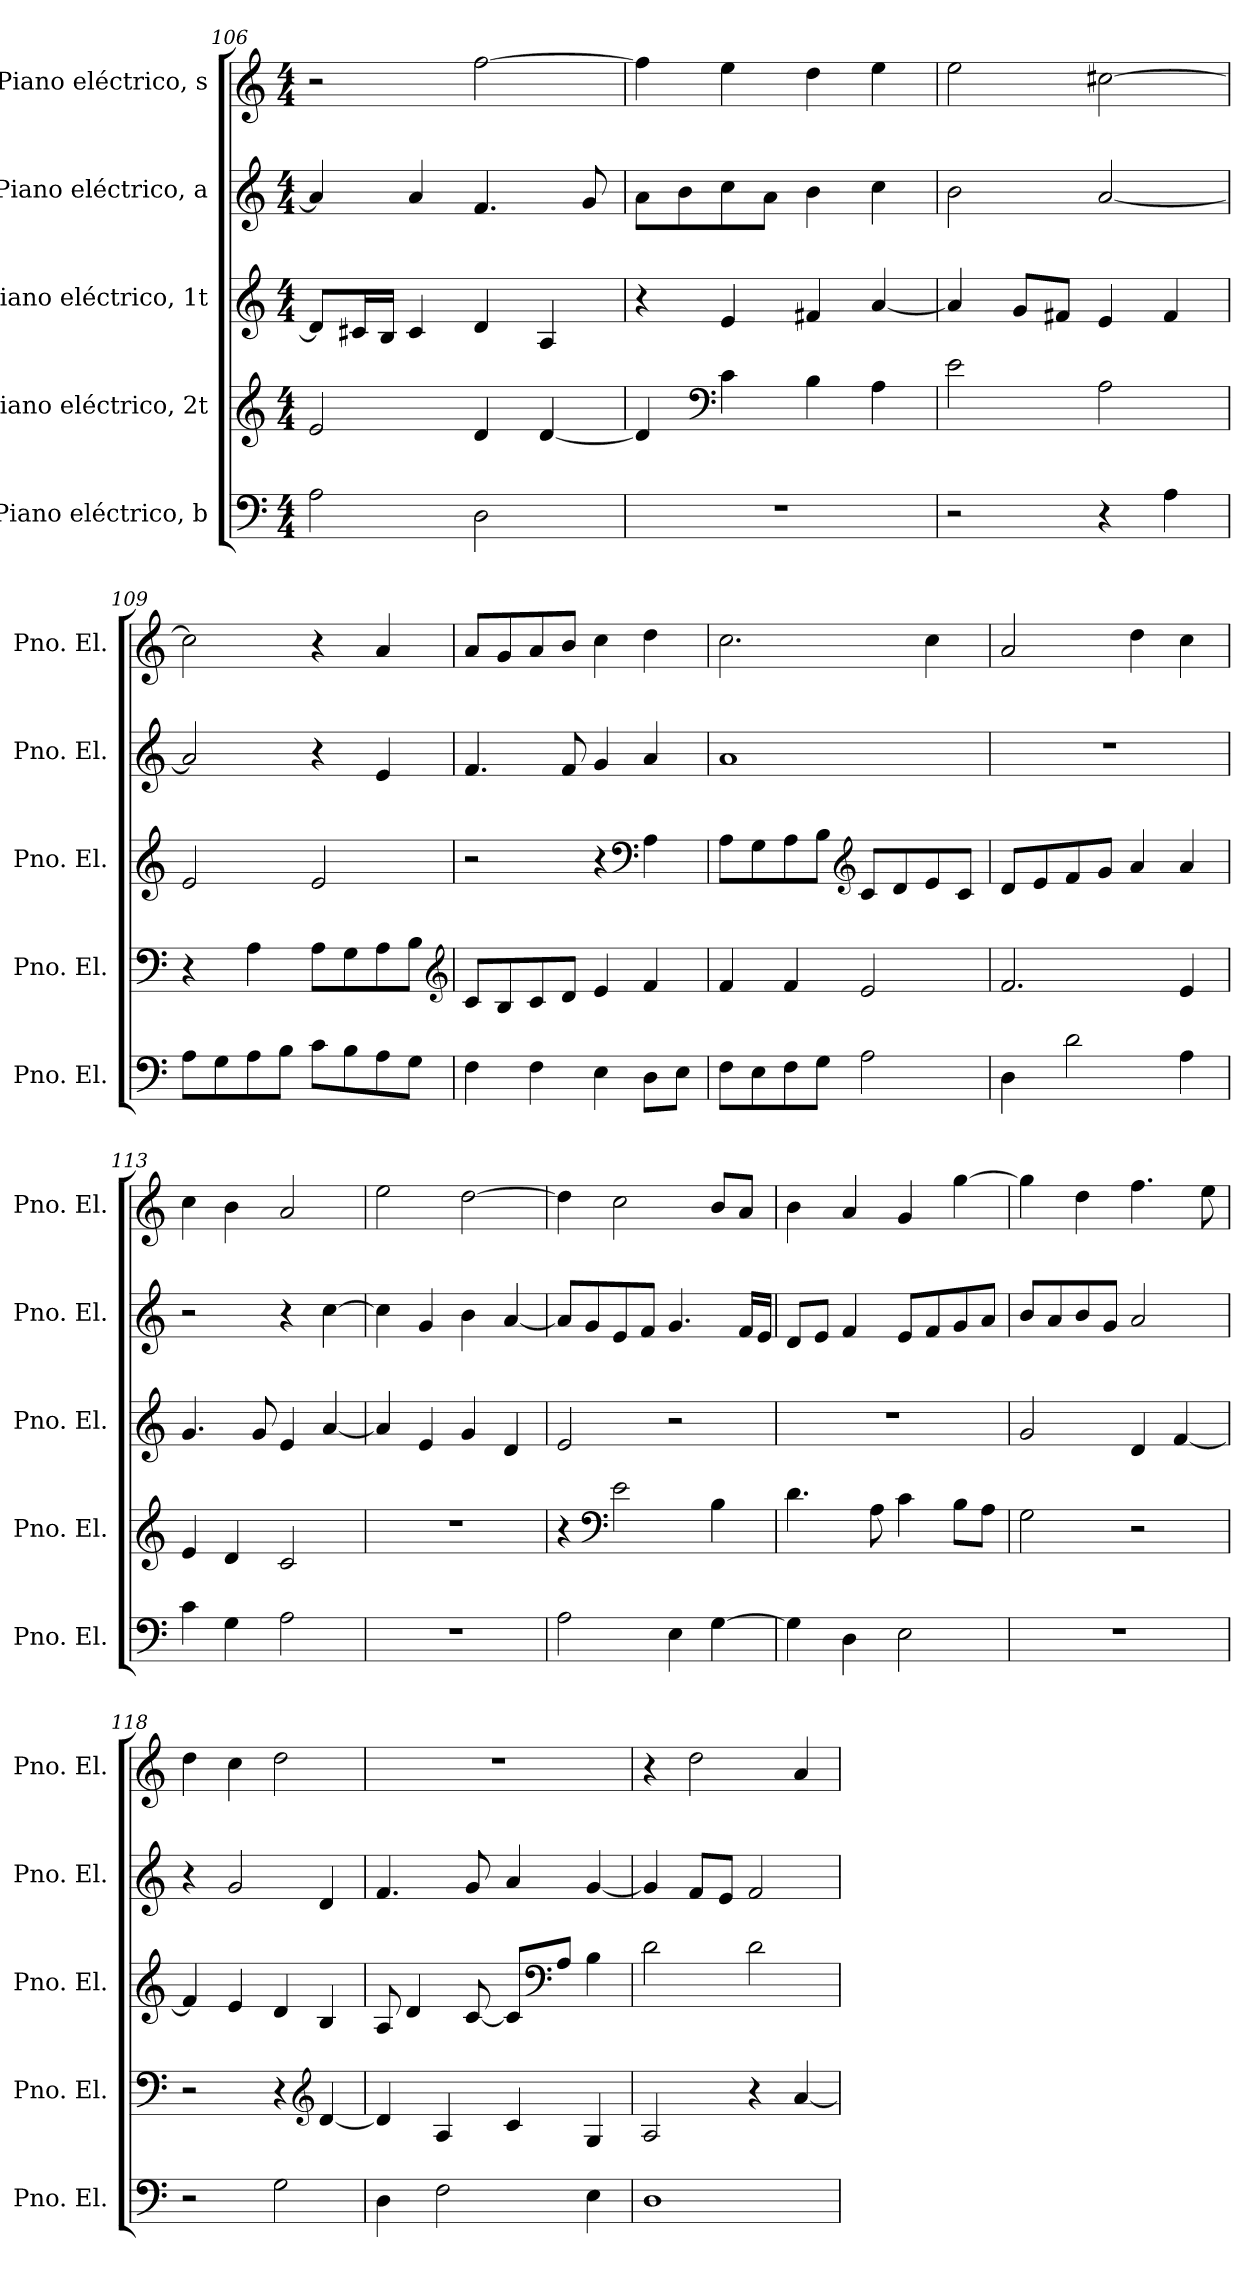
**kern	**kern	**kern	**kern	**kern
*part5	*part4	*part3	*part2	*part1
*staff5	*staff4	*staff3	*staff2	*staff1
*I"Piano eléctrico, b	*I"Piano eléctrico, 2t	*I"Piano eléctrico, 1t	*I"Piano eléctrico, a	*I"Piano eléctrico, s
*I'Pno. El.	*I'Pno. El.	*I'Pno. El.	*I'Pno. El.	*I'Pno. El.
!!LO:PB:g=z
*clefF4	*clefG2	*clefG2	*clefG2	*clefG2
*k[]	*k[]	*k[]	*k[]	*k[]
*M4/4	*M4/4	*M4/4	*M4/4	*M4/4
=106	=106	=106	=106	=106
2A\	2e/	8d/L]	4a/]	2r
.	.	16c#X/L	.	.
.	.	16B/JJ	.	.
.	.	4c#/	4a/	.
2D\	4d/	4d/	4.f/	[2ff\
.	[4d/	4A/	.	.
.	.	.	8g/	.
=107	=107	=107	=107	=107
1r	4d/]	4r	8a\L	4ff\]
.	.	.	8b\	.
*	*clefF4	*	*	*
.	4c\	4e/	8cc\	4ee\
.	.	.	8a\J	.
.	4B\	4f#X/	4b\	4dd\
.	4A\	[4a/	4cc\	4ee\
=108	=108	=108	=108	=108
2r	2e\	4a/]	2b\	2ee\
.	.	8g/L	.	.
.	.	8f#X/J	.	.
4r	2A\	4e/	[2a/	[2cc#X\
4A\	.	4f#/	.	.
=109	=109	=109	=109	=109
8A\L	4r	2e/	2a/]	2cc#\]
8G\	.	.	.	.
8A\	4A\	.	.	.
8B\J	.	.	.	.
8c\L	8A\L	2e/	4r	4r
8B\	8G\	.	.	.
8A\	8A\	.	4e/	4a/
8G\J	8B\J	.	.	.
*	*clefG2	*	*	*
=110	=110	=110	=110	=110
4F\	8c/L	2r	4.f/	8a/L
.	8B/	.	.	8g/
4F\	8c/	.	.	8a/
.	8d/J	.	8f/	8b/J
4E\	4e/	4r	4g/	4cc\
*	*	*clefF4	*	*
8D\L	4f/	4A\	4a/	4dd\
8E\J	.	.	.	.
!!LO:LB:g=z
=111	=111	=111	=111	=111
8F\L	4f/	8A\L	1a	2.cc\
8E\	.	8G\	.	.
8F\	4f/	8A\	.	.
8G\J	.	8B\J	.	.
*	*	*clefG2	*	*
2A\	2e/	8c/L	.	.
.	.	8d/	.	.
.	.	8e/	.	4cc\
.	.	8c/J	.	.
=112	=112	=112	=112	=112
4D\	2.f/	8d/L	1r	2a/
.	.	8e/	.	.
2d\	.	8f/	.	.
.	.	8g/J	.	.
.	.	4a/	.	4dd\
4A\	4e/	4a/	.	4cc\
=113	=113	=113	=113	=113
4c\	4e/	4.g/	2r	4cc\
4G\	4d/	.	.	4b\
.	.	8g/	.	.
2A\	2c/	4e/	4r	2a/
.	.	[4a/	[4cc\	.
=114	=114	=114	=114	=114
1r	1r	4a/]	4cc\]	2ee\
.	.	4e/	4g/	.
.	.	4g/	4b\	[2dd\
.	.	4d/	[4a/	.
=115	=115	=115	=115	=115
2A\	4r	2e/	8a/L]	4dd\]
.	.	.	8g/	.
*	*clefF4	*	*	*
.	2e\	.	8e/	2cc\
.	.	.	8f/J	.
4E\	.	2r	4.g/	.
[4G\	4B\	.	.	8b/L
.	.	.	16f/LL	8a/J
.	.	.	16e/JJ	.
=116	=116	=116	=116	=116
4G\]	4.d\	1r	8d/L	4b\
.	.	.	8e/J	.
4D\	.	.	4f/	4a/
.	8A\	.	.	.
2E\	4c\	.	8e/L	4g/
.	.	.	8f/	.
.	8B\L	.	8g/	[4gg\
.	8A\J	.	8a/J	.
!!LO:PB:g=z
=117	=117	=117	=117	=117
1r	2G\	2g/	8b/L	4gg\]
.	.	.	8a/	.
.	.	.	8b/	4dd\
.	.	.	8g/J	.
.	2r	4d/	2a/	4.ff\
.	.	[4f/	.	.
.	.	.	.	8ee\
=118	=118	=118	=118	=118
2r	2r	4f/]	4r	4dd\
.	.	4e/	2g/	4cc\
2G\	4r	4d/	.	2dd\
*	*clefG2	*	*	*
.	[4d/	4B/	4d/	.
=119	=119	=119	=119	=119
4D\	4d/]	8A/	4.f/	1r
.	.	4d/	.	.
2F\	4A/	.	.	.
.	.	[8c/	8g/	.
.	4c/	8c/L]	4a/	.
*	*	*clefF4	*	*
.	.	8A/J	.	.
4E\	4G/	4B\	[4g/	.
=120	=120	=120	=120	=120
1D	2A/	2d\	4g/]	4r
.	.	.	8f/L	2dd\
.	.	.	8e/J	.
.	4r	2d\	2f/	.
.	[4a/	.	.	4a/
=	=	=	=	=
*-	*-	*-	*-	*-
